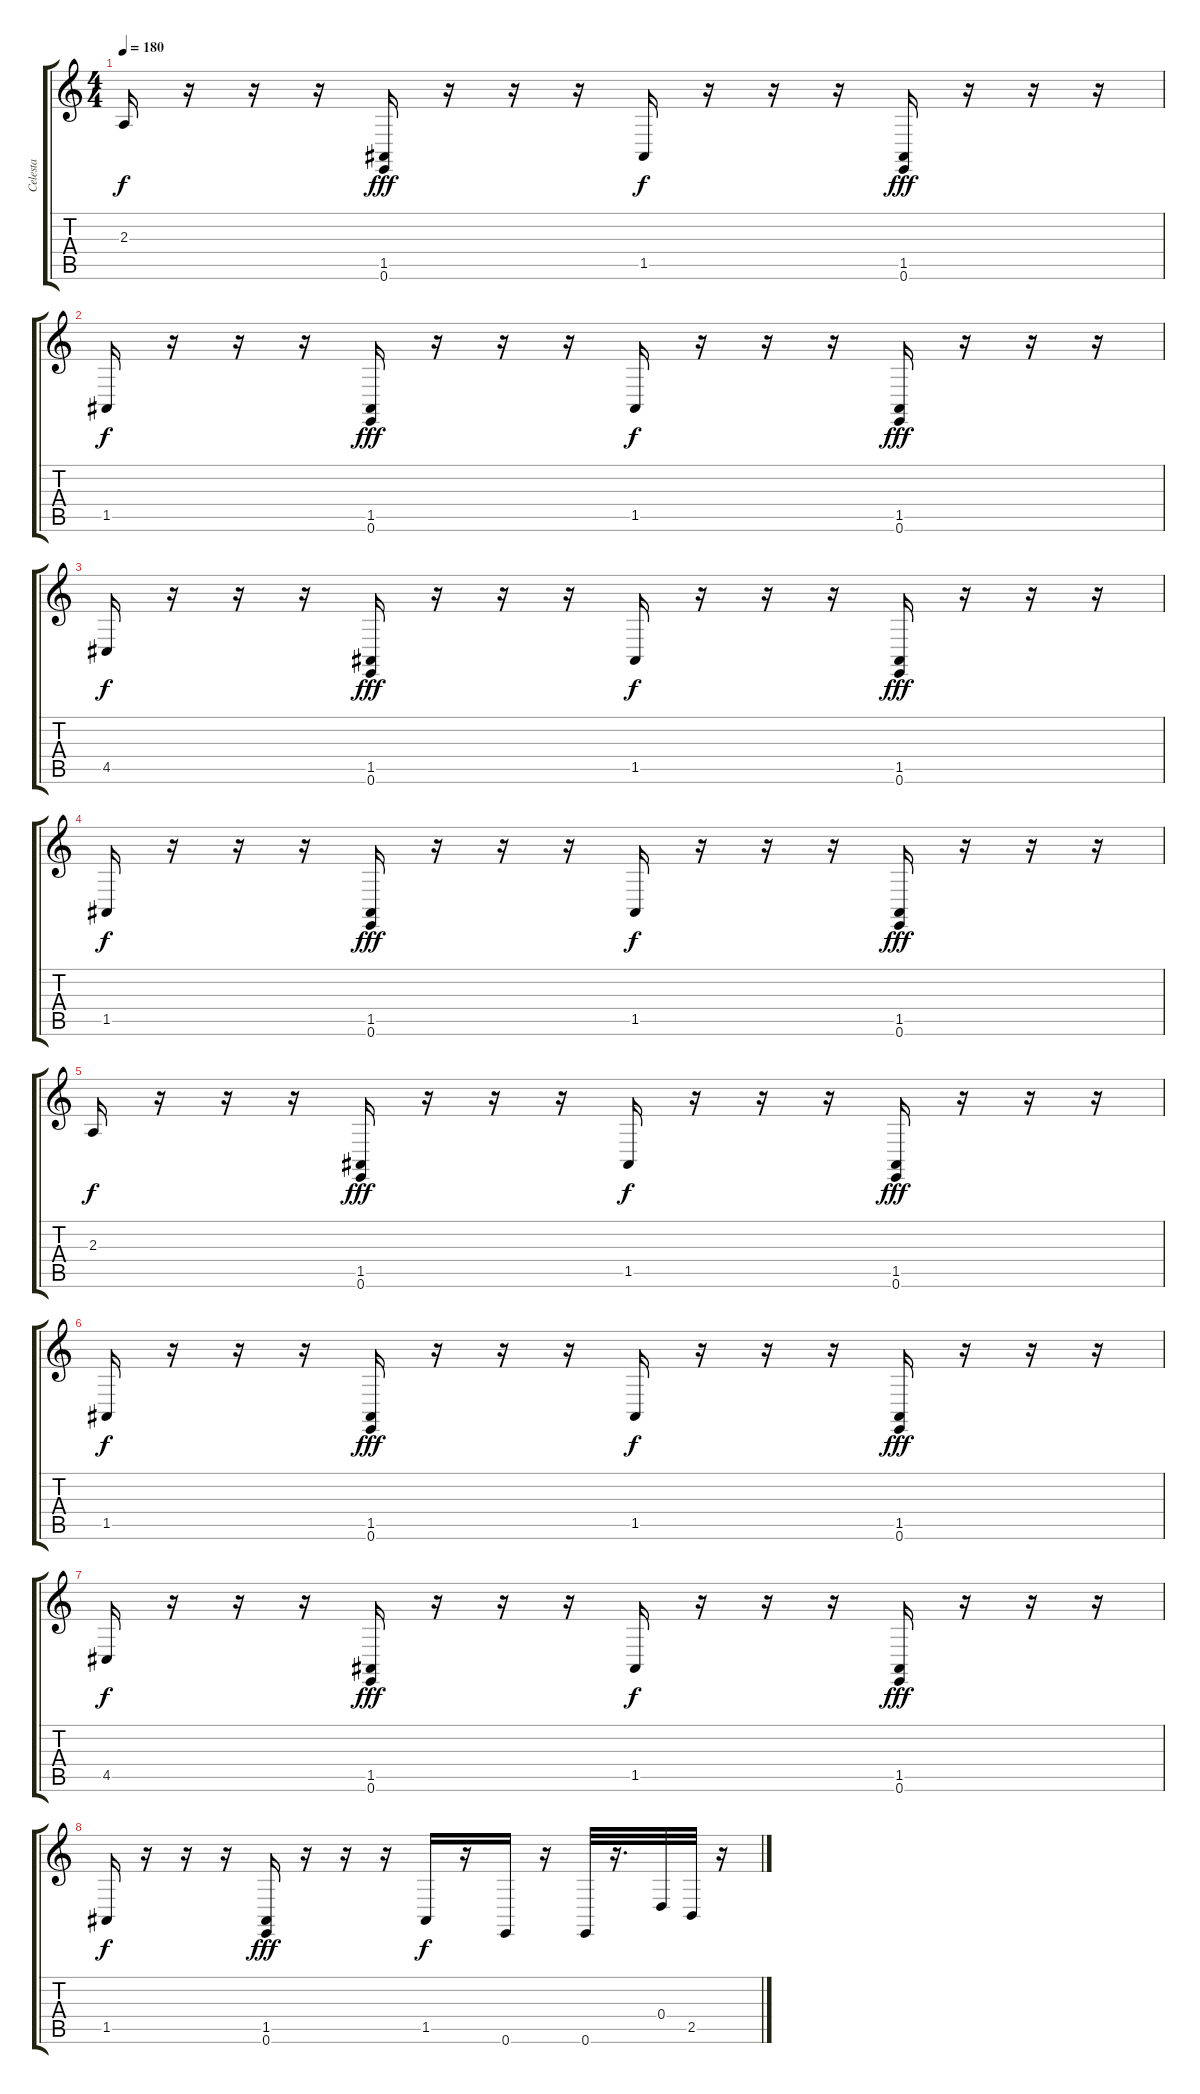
\track ("Celesta" "Celesta") {instrument celesta}
\staff {score tabs}
\tuning (E4 B3 G3 D3 A2 E2) {hide}
\ts (4 4)
\tempo 180
\clef g2
\ks c
2.3.16{dy f} r.16 r.16 r.16 (1.5 0.6).16{dy fff} r.16 r.16 r.16 1.5.16{dy f} r.16 r.16 r.16 (1.5 0.6).16{dy fff} r.16 r.16 r.16 |
1.5.16{dy f} r.16 r.16 r.16 (1.5 0.6).16{dy fff} r.16 r.16 r.16 1.5.16{dy f} r.16 r.16 r.16 (1.5 0.6).16{dy fff} r.16 r.16 r.16 |
4.5.16{dy f} r.16 r.16 r.16 (1.5 0.6).16{dy fff} r.16 r.16 r.16 1.5.16{dy f} r.16 r.16 r.16 (1.5 0.6).16{dy fff} r.16 r.16 r.16 |
1.5.16{dy f} r.16 r.16 r.16 (1.5 0.6).16{dy fff} r.16 r.16 r.16 1.5.16{dy f} r.16 r.16 r.16 (1.5 0.6).16{dy fff} r.16 r.16 r.16 |
2.3.16{dy f} r.16 r.16 r.16 (1.5 0.6).16{dy fff} r.16 r.16 r.16 1.5.16{dy f} r.16 r.16 r.16 (1.5 0.6).16{dy fff} r.16 r.16 r.16 |
1.5.16{dy f} r.16 r.16 r.16 (1.5 0.6).16{dy fff} r.16 r.16 r.16 1.5.16{dy f} r.16 r.16 r.16 (1.5 0.6).16{dy fff} r.16 r.16 r.16 |
4.5.16{dy f} r.16 r.16 r.16 (1.5 0.6).16{dy fff} r.16 r.16 r.16 1.5.16{dy f} r.16 r.16 r.16 (1.5 0.6).16{dy fff} r.16 r.16 r.16 |
1.5.16{dy f} r.16 r.16 r.16 (1.5 0.6).16{dy fff} r.16 r.16 r.16 1.5.16{dy f} r.16 0.6.16 r.16 0.6.32 r.16{d} 0.4.32 2.5.32 r.16
